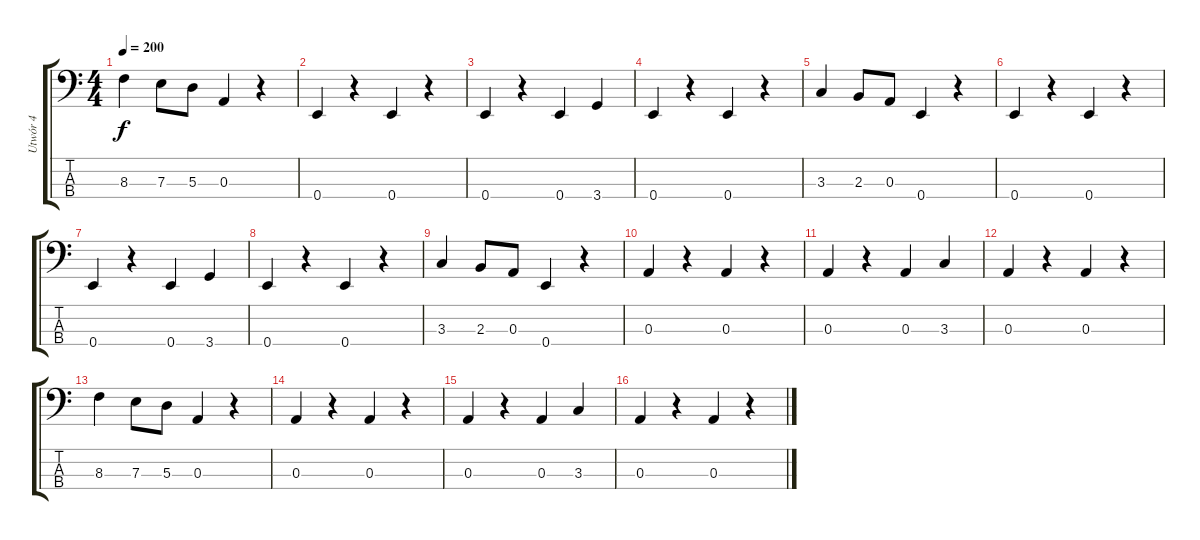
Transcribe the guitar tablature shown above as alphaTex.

\track ("Utwór 4" "Utwór 4") {instrument electricbassfinger}
\staff {score tabs}
\tuning (G2 D2 A1 E1) {hide}
\ts (4 4)
\tempo 200
\clef f4
\ks c
8.3.4{dy f} 7.3.8 5.3.8 0.3.4 r.4 |
0.4.4 r.4 0.4.4 r.4 |
0.4.4 r.4 0.4.4 3.4.4 |
0.4.4 r.4 0.4.4 r.4 |
3.3.4 2.3.8 0.3.8 0.4.4 r.4 |
0.4.4 r.4 0.4.4 r.4 |
0.4.4 r.4 0.4.4 3.4.4 |
0.4.4 r.4 0.4.4 r.4 |
3.3.4 2.3.8 0.3.8 0.4.4 r.4 |
0.3.4 r.4 0.3.4 r.4 |
0.3.4 r.4 0.3.4 3.3.4 |
0.3.4 r.4 0.3.4 r.4 |
8.3.4 7.3.8 5.3.8 0.3.4 r.4 |
0.3.4 r.4 0.3.4 r.4 |
0.3.4 r.4 0.3.4 3.3.4 |
0.3.4 r.4 0.3.4 r.4
